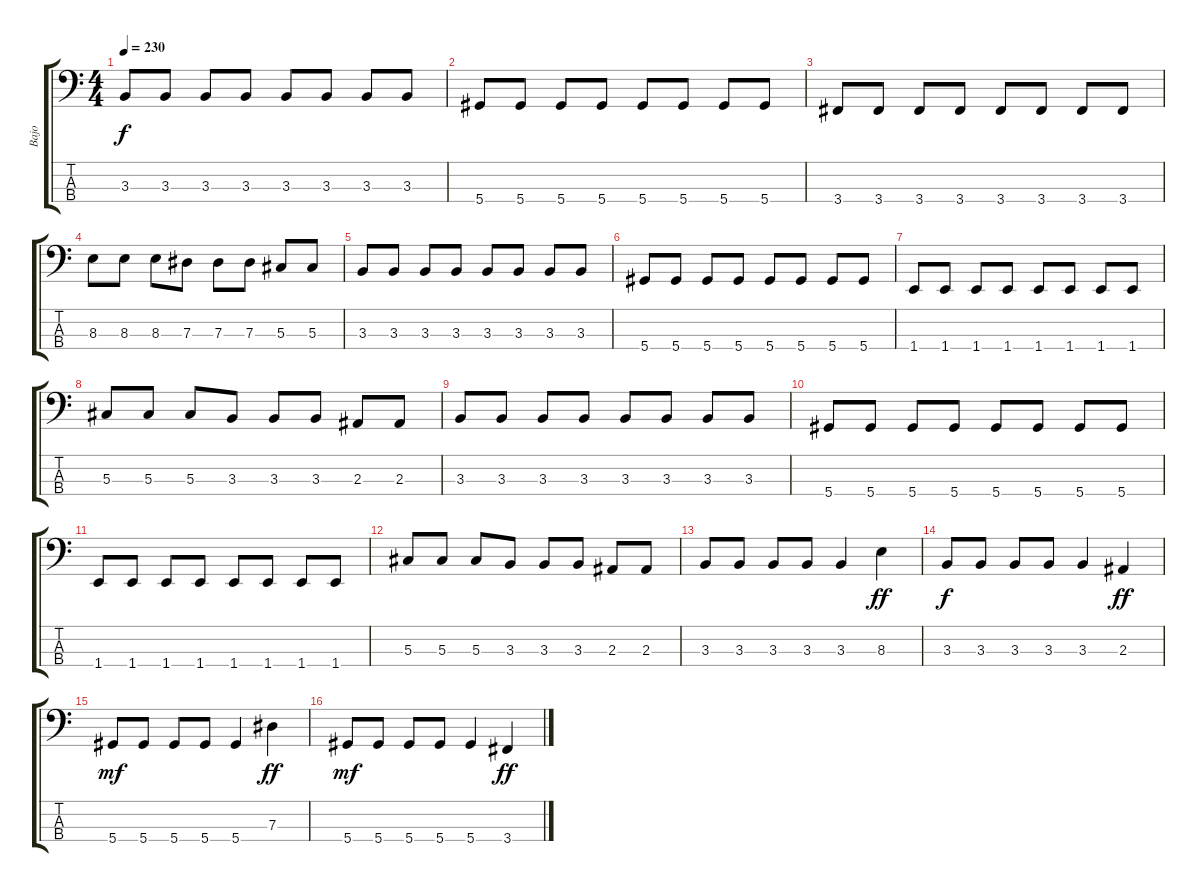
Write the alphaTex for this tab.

\track ("Bajo" "Bajo") {instrument electricbasspick}
\staff {score tabs}
\tuning (Gb2 Db2 Ab1 Eb1) {hide}
\ts (4 4)
\tempo 230
\clef f4
\ks c
3.3.8{dy f} 3.3.8 3.3.8 3.3.8 3.3.8 3.3.8 3.3.8 3.3.8 |
5.4.8 5.4.8 5.4.8 5.4.8 5.4.8 5.4.8 5.4.8 5.4.8 |
3.4.8 3.4.8 3.4.8 3.4.8 3.4.8 3.4.8 3.4.8 3.4.8 |
8.3.8 8.3.8 8.3.8 7.3.8 7.3.8 7.3.8 5.3.8 5.3.8 |
3.3.8 3.3.8 3.3.8 3.3.8 3.3.8 3.3.8 3.3.8 3.3.8 |
5.4.8 5.4.8 5.4.8 5.4.8 5.4.8 5.4.8 5.4.8 5.4.8 |
1.4.8 1.4.8 1.4.8 1.4.8 1.4.8 1.4.8 1.4.8 1.4.8 |
5.3.8 5.3.8 5.3.8 3.3.8 3.3.8 3.3.8 2.3.8 2.3.8 |
3.3.8 3.3.8 3.3.8 3.3.8 3.3.8 3.3.8 3.3.8 3.3.8 |
5.4.8 5.4.8 5.4.8 5.4.8 5.4.8 5.4.8 5.4.8 5.4.8 |
1.4.8 1.4.8 1.4.8 1.4.8 1.4.8 1.4.8 1.4.8 1.4.8 |
5.3.8 5.3.8 5.3.8 3.3.8 3.3.8 3.3.8 2.3.8 2.3.8 |
3.3.8 3.3.8 3.3.8 3.3.8 3.3.4 8.3.4{dy ff} |
3.3.8{dy f} 3.3.8 3.3.8 3.3.8 3.3.4 2.3.4{dy ff} |
5.4.8{dy mf} 5.4.8 5.4.8 5.4.8 5.4.4 7.3.4{dy ff} |
5.4.8{dy mf} 5.4.8 5.4.8 5.4.8 5.4.4 3.4.4{dy ff}
